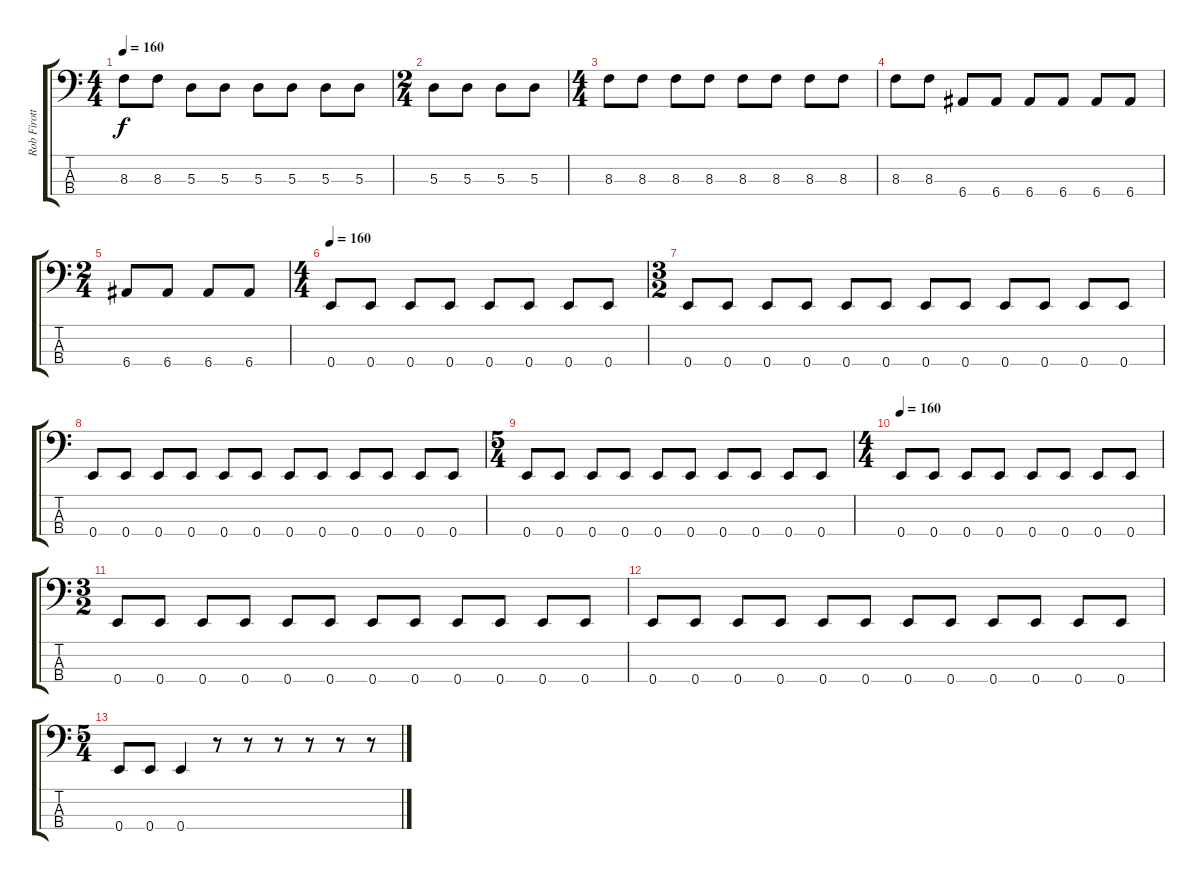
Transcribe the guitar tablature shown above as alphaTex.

\track ("Rob Firotti" "Rob Firott") {instrument electricbasspick}
\staff {score tabs}
\tuning (G2 D2 A1 E1) {hide}
\ts (4 4)
\tempo 160
\clef f4
\ks c
8.3.8{dy f} 8.3.8 5.3.8 5.3.8 5.3.8 5.3.8 5.3.8 5.3.8 |
\ts (2 4)
5.3.8 5.3.8 5.3.8 5.3.8 |
\ts (4 4)
8.3.8 8.3.8 8.3.8 8.3.8 8.3.8 8.3.8 8.3.8 8.3.8 |
8.3.8 8.3.8 6.4.8 6.4.8 6.4.8 6.4.8 6.4.8 6.4.8 |
\ts (2 4)
6.4.8 6.4.8 6.4.8 6.4.8 |
\ts (4 4)
\tempo 160
0.4.8 0.4.8 0.4.8 0.4.8 0.4.8 0.4.8 0.4.8 0.4.8 |
\ts (3 2)
0.4.8 0.4.8 0.4.8 0.4.8 0.4.8 0.4.8 0.4.8 0.4.8 0.4.8 0.4.8 0.4.8 0.4.8 |
0.4.8 0.4.8 0.4.8 0.4.8 0.4.8 0.4.8 0.4.8 0.4.8 0.4.8 0.4.8 0.4.8 0.4.8 |
\ts (5 4)
0.4.8 0.4.8 0.4.8 0.4.8 0.4.8 0.4.8 0.4.8 0.4.8 0.4.8 0.4.8 |
\ts (4 4)
\tempo 160
0.4.8 0.4.8 0.4.8 0.4.8 0.4.8 0.4.8 0.4.8 0.4.8 |
\ts (3 2)
0.4.8 0.4.8 0.4.8 0.4.8 0.4.8 0.4.8 0.4.8 0.4.8 0.4.8 0.4.8 0.4.8 0.4.8 |
0.4.8 0.4.8 0.4.8 0.4.8 0.4.8 0.4.8 0.4.8 0.4.8 0.4.8 0.4.8 0.4.8 0.4.8 |
\ts (5 4)
0.4.8 0.4.8 0.4.4 r.8 r.8 r.8 r.8 r.8 r.8
